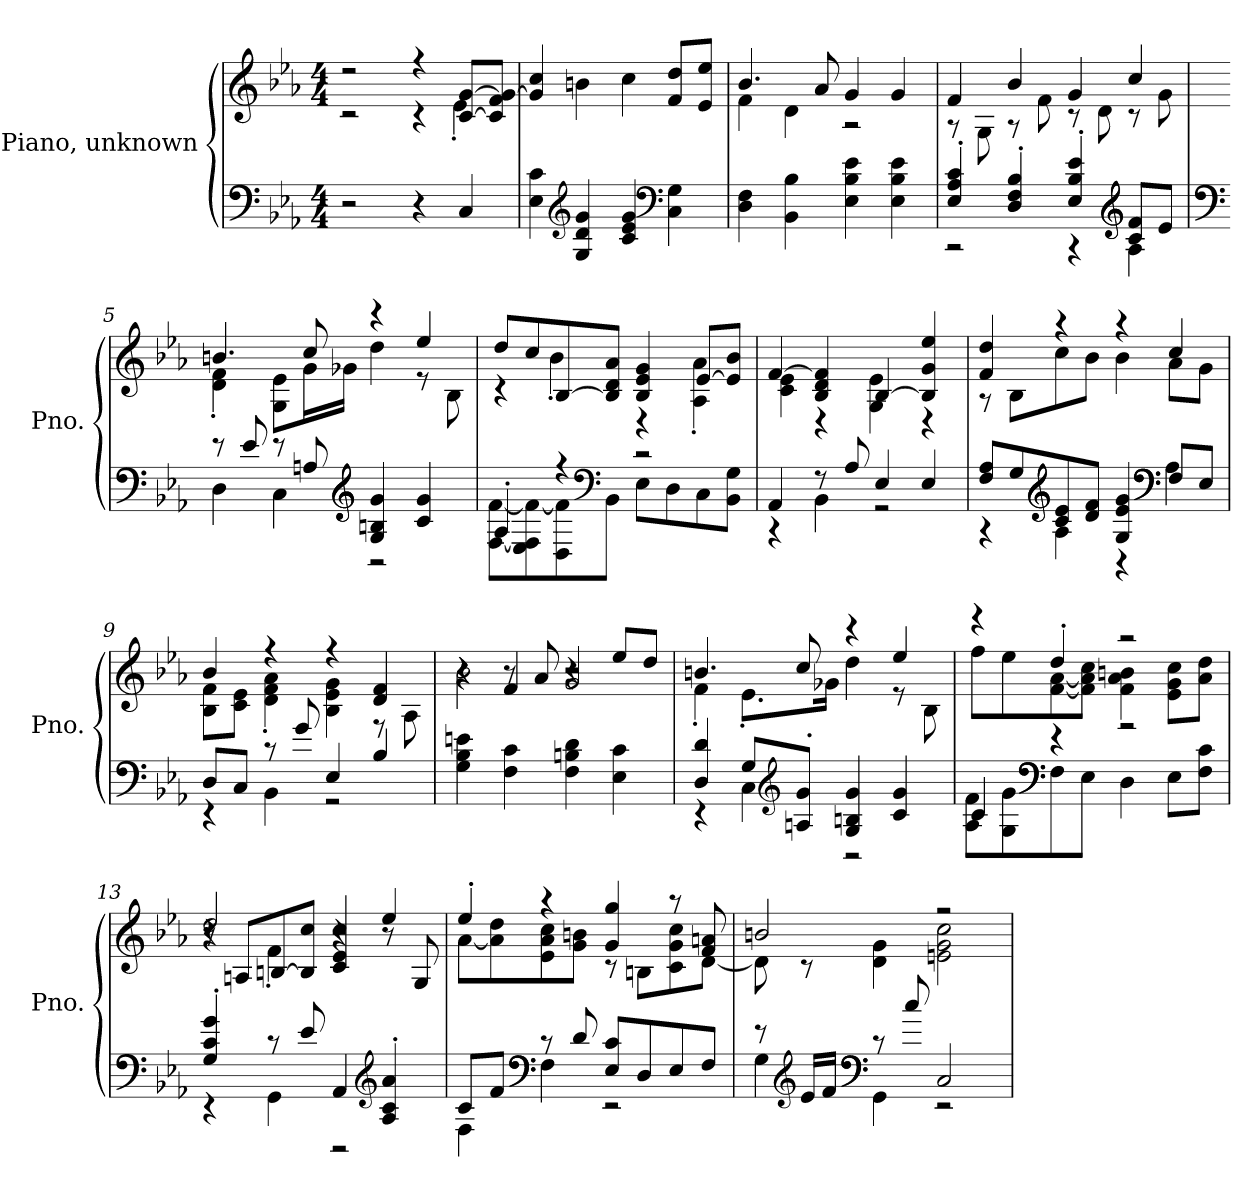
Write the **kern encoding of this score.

**kern	**kern
*part1	*part1
*staff2	*staff1
*I"Piano, unknown	*
*I'Pno.	*
*clefF4	*clefG2
*k[b-e-a-]	*k[b-e-a-]
*M4/4	*M4/4
*MM120	*MM120
=1	=1
*	*^
2r	2r	2r
4r	4r	4r
4C/	[8c/ [8g/L	4e-'\
.	8c/] 8f/ 8g/_J	.
*	*v	*v
=2	=2
4E-\ 4c\	4g/] 4cc/
*clefG2	*
4G/ 4d/ 4g/	4bn\
4c/ 4e-/ 4g/	4cc\
*clefF4	*
4C\ 4G\	8f/ 8dd/L
.	8e-/ 8ee-/J
=3	=3
*	*^
4D\ 4F\	4.b-/	4f\
4BB-\ 4B-\	.	4d\
.	8a-/	.
4E-\ 4B-\ 4e-\	4g/	2r
4E-\ 4B-\ 4e-\	4g/	.
=4	=4	=4
*^	*	*
4E-/' 4A-/' 4c/'	2r	4f/	8r
.	.	.	8G\
4D/' 4F/' 4B-/'	.	4b-/	8r
.	.	.	8f\
4E-/' 4B-/' 4e-/'	4r	4g/	8r
.	.	.	8d\
*clefG2	*	*	*
8c/ 8f/L	4A-\	4cc/	8r
8e-/J	.	.	8g\
!!LO:LB:g=z	!!
=5	=5	=5	=5
*clefF4	*	*	*
8r	4D\	4.bn/	4d\' 4f\'
8e-/	.	.	.
8r	4C\	.	8G\ 8e-\L
8An/	.	8cc/	16g\L
.	.	.	16g-X\JJ
*clefG2	*	*	*
4G/ 4Bn/ 4g/	2r	4r	4dd\
4c/ 4g/	.	4ee-/	8r
.	.	.	8B-\
=6	=6	=6	=6
4A-'/	[8F\ [8f\L	8dd/L	4r
.	8E-\ 8F\] 8f\_	8cc/	.
4r	8D\ 8f\]	[8B-/	4b-'\
*clefF4	*	*	*
.	8BB-\J	8B-/] 8d/ 8a-/J	.
2r	8E-\L	4B-/ 4e-/ 4g/	4r
.	8D\	.	.
.	8C\	[8e-/L	4A-\' 4a-\'
.	8BB-\ 8G\J	8e-/] 8b-/J	.
=7	=7	=7	=7
4AA-/	4r	[4f/	4c\ 4e-\
8r	4BB-\	4B-/ 4d/ 4f/]	4r
8A-/	.	.	.
4E-/	2r	[4B-/	4G\ 4e-\
4E-/	.	4B-/] 4g/ 4ee-/	4r
!!LO:LB:g=z	!!
=8	=8	=8	=8
8F/ 8A-/L	4r	4f/ 4dd/	8r
8G/	.	.	8B-\L
*clefG2	*	*	*
8c/ 8e-/	4A-\	4r	8cc\
8d/ 8f/J	.	.	8b-\J
4G/ 4e-/ 4g/	4r	4r	4b-\
*clefF4	*	*	*
8F/L	4A-\	4cc/	8a-\L
8E-/J	.	.	8g\J
=9	=9	=9	=9
8D/L	4r	4b-/	8B-\ 8f\L
8C/J	.	.	8c\ 8e-\J
8r	4BB-\	4r	4d\' 4f\' 4a-\'
8g/	.	.	.
4E-/	2r	4r	4B-\ 4e-\ 4g\
4B-/	.	4d/ 4f/	8r
.	.	.	8A-\
*v	*v	*	*
=10	=10	=10
*	*	*^
4G\ 4B-\ 4en\	4r	2b-\	4r
4F\ 4c\	8r	.	4f/
.	8a-/	.	.
4F\ 4Bn\ 4d\	4r	2r	2g/
4E-\ 4c\	8ee-/L	.	.
.	8dd/J	.	.
*	*	*v	*v
=11	=11	=11
*^	*	*
4D/ 4d/	4r	4.bn/	4f'\
8G/L	4C\	.	8.e-'\L
*clefG2	*	*	*
8An/' 8g/'J	.	8cc/	.
.	.	.	16g-X\Jk
4G/ 4Bn/ 4g/	2r	4r	4dd\
4c/ 4g/	.	4ee-/	8r
.	.	.	8B-\
!!LO:LB:g=z	!!
=12	=12	=12	=12
4c/	8A-\ 8f\L	4r	8ff\L
.	8G\ 8g\	.	8ee-\
*clefF4	*	*	*
4r	8F\	4dd'/	[8f\ [8a-\
.	8E-\J	.	8f\] 8a-\] 8cc\J
2r	4D\	2r	4f\ 4a-\ 4bn\
.	8E-\L	.	8e-\ 8g\ 8cc\L
.	8F\ 8c\J	.	8a-\ 8dd\J
=13	=13	=13	=13
*	*	*	*^
4G/' 4c/' 4g/'	4r	2dd/	4r	8r
.	.	.	.	8An/L
8r	4GG\	.	4f'\	[8Bn/
8e-/	.	.	.	8B/] 8cc/J
4AA-/	2r	4r	2r	4c/ 4e-/ 4cc/
*clefG2	*	*	*	*
4A-/' 4c/' 4a-/'	.	4ee-/	.	8r
.	.	.	.	8G/
*	*	*	*v	*v
=14	=14	=14	=14
8c/L	4F\	4ee-'/	[8a-\L
8f/J	.	.	8a-\] 8dd\
*clefF4	*	*	*
8r	4F\	4r	8e-\ 8a-\ 8cc\
8d/	.	.	8g\ 8bn\J
8E-/ 8c/L	2r	4g/ 4gg/	8r
8D/	.	.	8Bn\L
8E-/	.	8r	8c\ 8g\ 8cc\
8F/J	.	8f/ 8an/	[8d\J
!!LO:LB:g=z	!!
=15	=15	=15	=15
8r	4G\	2bn/	8d\]
*clefG2	*	*	*
16e-/LL	.	.	8r
16f/JJ	.	.	.
*clefF4	*	*	*
8r	4GG\	.	4d\ 4g\
8cc/	.	.	.
2C/	2r	2r	2en\ 2g\ 2cc\
*v	*v	*	*
*	*v	*v
=	=
*-	*-
